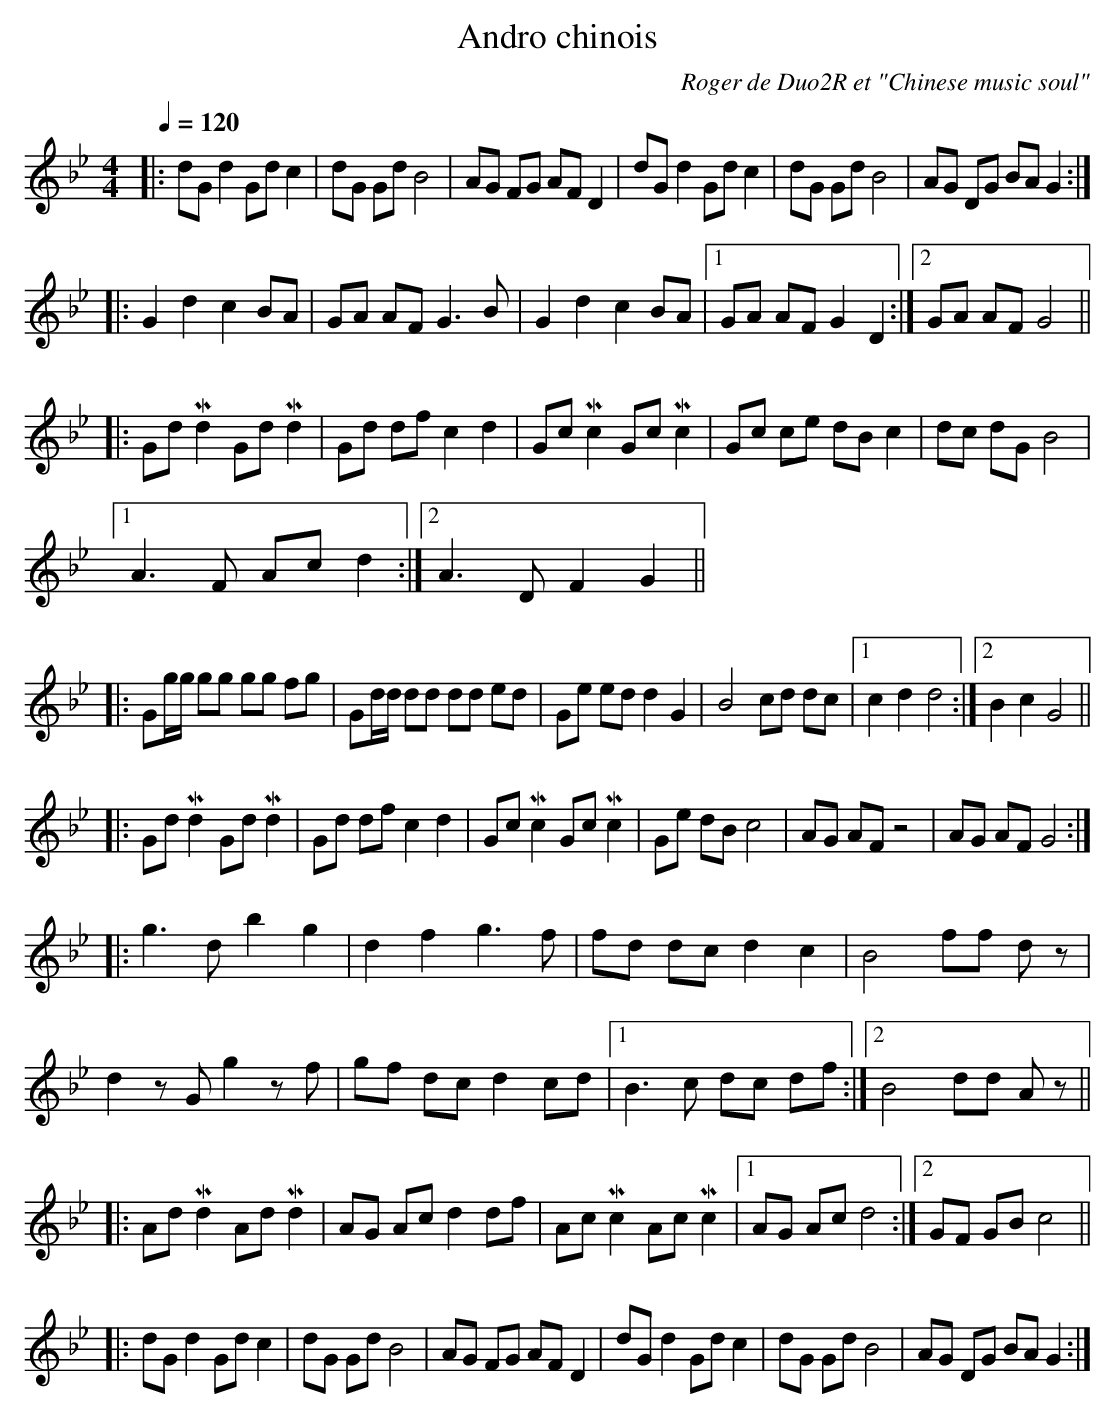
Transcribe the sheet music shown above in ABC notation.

X:1
T:Andro chinois
C:Roger de Duo2R et "Chinese music soul"
M:4/4
Q:1/4=120
L:1/8
K:Bbmaj
|: dG d2 Gd c2 | dG Gd B4 | AG FG AF D2 | dG d2 Gd c2 | dG Gd B4 | AG DG BA G2 :|
%%vskip 1
|: G2 d2 c2 BA | GA AF G3 B | G2 d2 c2 BA |1 GA AF G2 D2 :|2 GA AF G4 ||
%%vskip 1
|: Gd Md2 Gd Md2 | Gd df c2 d2 | Gc Mc2 Gc Mc2 | Gc ce dB c2 | dc dG B4 |1
A3 F Ac d2 :|2 A3 D F2 G2 ||
%%vskip 1
|: Gg/2g/2 gg gg fg | Gd/2d/2 dd dd ed | Ge ed d2 G2 | B4 cd dc |1 c2 d2 d4 :|2 B2 c2 G4 ||
%%vskip 1
|: Gd Md2 Gd Md2 | Gd df c2 d2 | Gc Mc2 Gc Mc2 | Ge dB c4 | AG AF z4 | AG AF G4 :|
%%vskip 1
|: g3 d b2 g2 | d2 f2 g3 f | fd dc d2 c2 | B4 ff dz |
d2 zG g2 zf | gf dc d2 cd |1 B3 c dc df :|2 B4 dd Az ||
%%vskip 1
|: Ad Md2 Ad Md2 | AG Ac d2 df | Ac Mc2 Ac Mc2 |1 AG Ac d4 :|2 GF GB c4 ||
%%vskip 1
|: dG d2 Gd c2 | dG Gd B4 | AG FG AF D2 | dG d2 Gd c2 | dG Gd B4 | AG DG BA G2 :|
